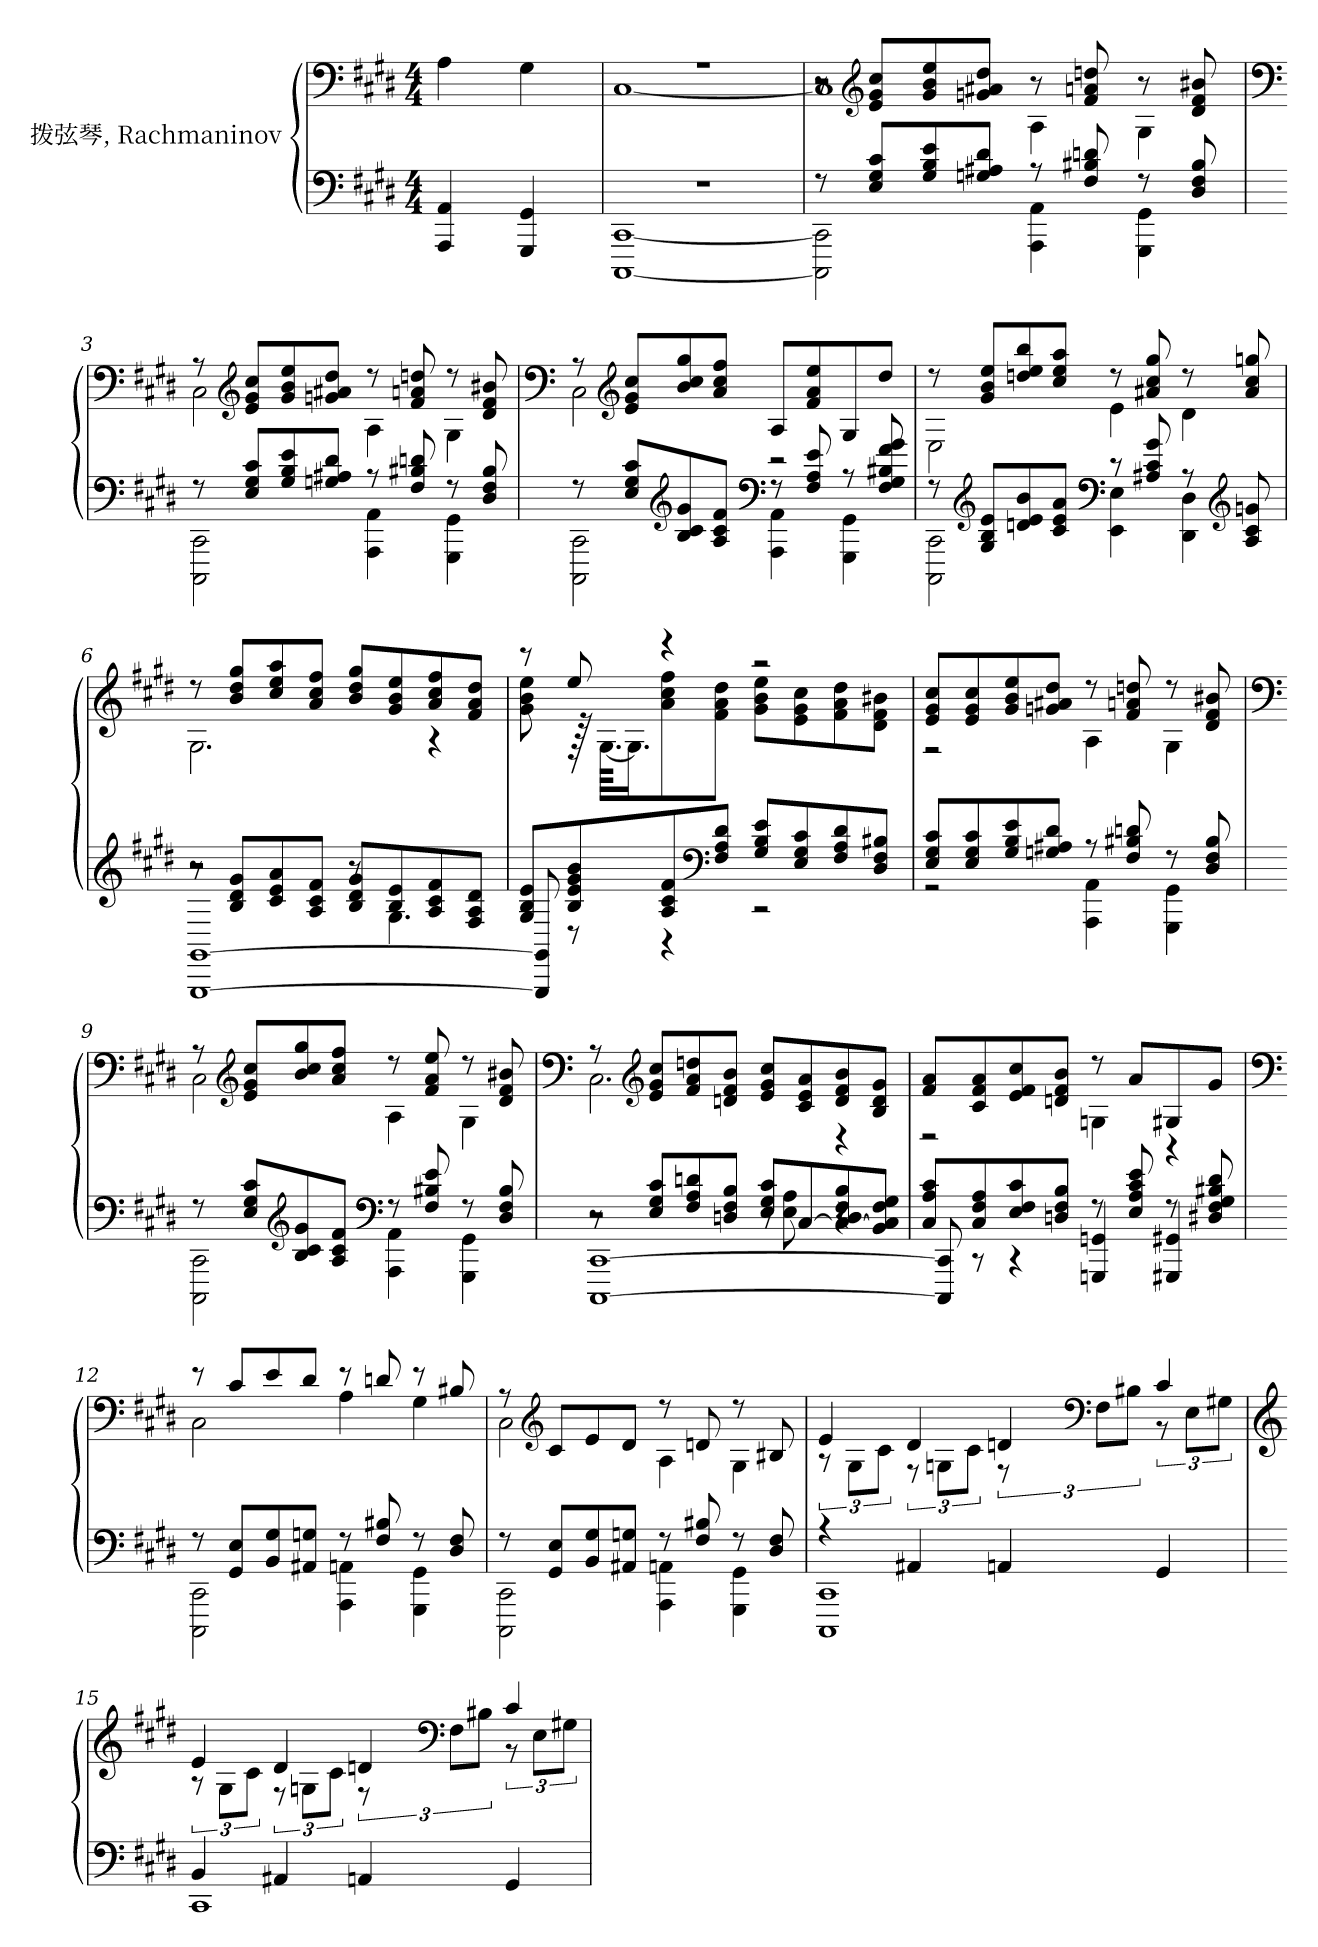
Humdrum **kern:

**kern	**kern
*part1	*part1
*staff2	*staff1
*I"拨弦琴, Rachmaninov	*
*clefF4	*clefF4
*k[f#c#g#d#]	*k[f#c#g#d#]
*M4/4	*M4/4
*MM40	*MM40
=	=
4AAA/ 4AA/	4A\
4GGG#/ 4GG#/	4G#\
=1	=1
*^	*^
1r	[1CCC# [1CC#	1r	[1C#
*	*	*v	*v
=2	=2	=2
*	*	*MM56
*	*	*^
*	*	*	*^
8r	2CCC#\] 2CC#\]	8r	2r	1C#]
*	*	*clefG2	*	*
8E/ 8G#/ 8c#/L	.	8e/ 8g#/ 8cc#/L	.	.
8G#/ 8B/ 8e/	.	8g#/ 8b/ 8ee/	.	.
8Gn/ 8A#X/ 8d#/J	.	8gn/ 8a#X/ 8dd#/J	.	.
8r	4AAA\ 4AA\	8r	4A\	.
8F#/ 8B#X/ 8dn/	.	8f#/ 8an/ 8ddn/	.	.
8r	4GGG#\ 4GG#\	8r	4G#\	.
8D#/ 8F#/ 8B#/	.	8d#/ 8f#/ 8b#X/	.	.
*	*	*v	*v	*v
=3	=3	=3
*	*	*clefF4
*	*	*^
8r	2CCC#\ 2CC#\	8r	2C#\
*	*	*clefG2	*
8E/ 8G#/ 8c#/L	.	8e/ 8g#/ 8cc#/L	.
8G#/ 8B/ 8e/	.	8g#/ 8b/ 8ee/	.
8Gn/ 8A#X/ 8d#/J	.	8gn/ 8a#X/ 8dd#/J	.
8r	4AAA\ 4AA\	8r	4A\
8F#/ 8B#X/ 8dn/	.	8f#/ 8an/ 8ddn/	.
8r	4GGG#\ 4GG#\	8r	4G#\
8D#/ 8F#/ 8B#/	.	8d#/ 8f#/ 8b#X/	.
!!LO:LB:g=z	!!
=4	=4	=4	=4
*	*	*clefF4	*
8r	2CCC#\ 2CC#\	8r	2C#\
*	*	*clefG2	*
8E/ 8G#/ 8c#/L	.	8e/ 8g#/ 8cc#/L	.
*clefG2	*	*	*
8B/ 8c#/ 8g#/	.	8b/ 8cc#/ 8gg#/	.
8A/ 8c#/ 8f#/J	.	8a/ 8cc#/ 8ff#/J	.
*clefF4	*	*	*
8r	4AAA\ 4AA\	8A/L	2r
8F#/ 8A/ 8e/	.	8f#/ 8a/ 8ee/	.
8r	4GGG#\ 4GG#\	8G#/	.
8F#/ 8G#/ 8B#X/ 8f#/ 8g#/	.	8dd#/J	.
=5	=5	=5	=5
8r	2CCC#\ 2CC#\	8r	2E\
*clefG2	*	*	*
8G#/ 8B/ 8e/L	.	8g#/ 8b/ 8ee/L	.
8dn/ 8e/ 8b/	.	8ddn/ 8ee/ 8bb/	.
8c#/ 8e/ 8a/J	.	8cc#/ 8ee/ 8aa/J	.
*clefF4	*	*	*
8r	4EE\ 4E\	8r	4e\
8A#X/ 8c#/ 8g#/	.	8a#X/ 8cc#/ 8gg#/	.
8r	4DD#\ 4D#\	8r	4d#\
*clefG2	*	*	*
8A#/ 8c#/ 8gn/	.	8a#/ 8cc#/ 8ggn/	.
!!LO:LB:g=z	!!
=6	=6	=6	=6
*	*^	*	*
8r	2r	[1GGG# [1GG#	8r	2.G#\
8B/ 8d#/ 8g#/L	.	.	8b/ 8dd#/ 8gg#/L	.
8c#/ 8e/ 8a/	.	.	8cc#/ 8ee/ 8aa/	.
8A/ 8c#/ 8f#/J	.	.	8a/ 8cc#/ 8ff#/J	.
8B/ 8d#/ 8g#/L	8r	.	8b/ 8dd#/ 8gg#/L	.
8B/ 8e/	4.G#\	.	8g#/ 8b/ 8ee/	.
8A/ 8c#/ 8f#/	.	.	8a/ 8cc#/ 8ff#/	4r
8F#/ 8A/ 8d#/J	.	.	8f#/ 8a/ 8dd#/J	.
*	*v	*v	*	*
=7	=7	=7	=7
8G#/ 8B/ 8e/L	8GGG#/] 8GG#/]	8r	8g#\ 8b\ 8ee\
8B/ 8e/ 8g#/ 8b/	8r	8ee/	128r
.	.	.	[64.G#\KKLL
.	.	.	16.G#\J]
8A/ 8c#/ 8f#/	4r	4r	8a\ 8cc#\ 8ff#\
*clefF4	*	*	*
8F#/ 8A/ 8d#/J	.	.	8f#\ 8a\ 8dd#\J
8G#/ 8B/ 8e/L	2r	2r	8g#\ 8b\ 8ee\L
8E/ 8G#/ 8c#/	.	.	8e\ 8g#\ 8cc#\
8F#/ 8A/ 8d#/	.	.	8f#\ 8a\ 8dd#\
8D#/ 8F#/ 8B#X/J	.	.	8d#\ 8f#\ 8b#X\J
=8	=8	=8	=8
8E/ 8G#/ 8c#/L	2r	8e/ 8g#/ 8cc#/L	2r
8E/ 8G#/ 8c#/	.	8e/ 8g#/ 8cc#/	.
8G#/ 8B/ 8e/	.	8g#/ 8b/ 8ee/	.
8Gn/ 8A#X/ 8d#/J	.	8gn/ 8a#X/ 8dd#/J	.
8r	4AAA\ 4AA\	8r	4A\
8F#/ 8B#X/ 8dn/	.	8f#/ 8an/ 8ddn/	.
8r	4GGG#\ 4GG#\	8r	4G#\
8D#/ 8F#/ 8B#/	.	8d#/ 8f#/ 8b#X/	.
!!LO:LB:g=z	!!
=9	=9	=9	=9
*	*	*clefF4	*
8r	2CCC#\ 2CC#\	8r	2C#\
*	*	*clefG2	*
8E/ 8G#/ 8c#/L	.	8e/ 8g#/ 8cc#/L	.
*clefG2	*	*	*
8B/ 8c#/ 8g#/	.	8b/ 8cc#/ 8gg#/	.
8A/ 8c#/ 8f#/J	.	8a/ 8cc#/ 8ff#/J	.
*clefF4	*	*	*
8r	4AAA\ 4AA\	8r	4A\
8F#/ 8B#X/ 8e/	.	8f#/ 8a/ 8ee/	.
8r	4GGG#\ 4GG#\	8r	4G#\
8D#/ 8F#/ 8B#/	.	8d#/ 8f#/ 8b#X/	.
*v	*v	*	*
=10	=10	=10
*	*clefF4	*
*^	*	*
*	*^	*	*
8r	2r	[1CCC# [1CC#	8r	2.C#\
*	*	*	*clefG2	*
8E/ 8G#/ 8c#/L	.	.	8e/ 8g#/ 8cc#/L	.
8F#/ 8A/ 8dn/	.	.	8f#/ 8a/ 8ddn/	.
8Dn/ 8F#/ 8B/J	.	.	8dn/ 8f#/ 8b/J	.
8E/ 8G#/ 8c#/L	8r	.	8e/ 8g#/ 8cc#/L	.
[8C#/	8E\ 8A\	.	8c#/ 8e/ 8a/	.
8C#/_ 8D/ 8F#/ 8B/	4r	.	8d/ 8f#/ 8b/	4r
8BB/ 8C#/] 8F#/ 8G#/J	.	.	8B/ 8d/ 8g#/J	.
*	*v	*v	*	*
!!LO:LB:g=z	!!
=11	=11	=11	=11
8C#/ 8A/ 8c#/L	8CCC#/] 8CC#/]	8f#/ 8a/L	2r
8C#/ 8F#/ 8A/	8r	8c#/ 8f#/ 8a/	.
8E/ 8F#/ 8c#/	4r	8e/ 8f#/ 8cc#/	.
8Dn/ 8F#/ 8B/J	.	8dn/ 8f#/ 8b/J	.
8r	4GGGn/ 4GGn/	8r	4Gn\
8E/ 8A/ 8c#/ 8e/	.	8a/L	.
8r	4GGG#X/ 4GG#X/	8G#X/	4r
8D#X/ 8F#/ 8G#/ 8B#X/ 8d#/	.	8g#/J	.
=12	=12	=12	=12
*	*	*clefF4	*
8r	2CCC#\ 2CC#\	8r	2C#\
8GG#/ 8E/L	.	8c#/L	.
8BB/ 8G#/	.	8e/	.
8AA#X/ 8Gn/J	.	8d#/J	.
8r	4AAA\ 4AAn\	8r	4A\
8F#/ 8B#X/	.	8dn/	.
8r	4GGG#\ 4GG#\	8r	4G#\
8D#/ 8F#/	.	8B#X/	.
!!LO:LB:g=z	!!
=13	=13	=13	=13
8r	2CCC#\ 2CC#\	8r	2C#\
*	*	*clefG2	*
8GG#/ 8E/L	.	8c#/L	.
8BB/ 8G#/	.	8e/	.
8AA#X/ 8Gn/J	.	8d#/J	.
8r	4AAA\ 4AAn\	8r	4A\
8F#/ 8B#X/	.	8dn/	.
8r	4GGG#\ 4GG#\	8r	4G#\
8D#/ 8F#/	.	8B#X/	.
=14	=14	=14	=14
*	*	*MM42	*
4r	1CCC# 1CC#	4e/	12r
*	*	*MM85	*
.	.	.	12G#\L
.	.	.	12c#\J
4AA#X/	.	4d#/	12r
.	.	.	12Gn\L
.	.	.	12c#\J
4AAn/	.	4dn/	12r
*	*	*clefF4	*
.	.	.	12F#\L
.	.	.	12B#X\J
4GG#/	.	4c#/	12r
.	.	.	12E\L
.	.	.	12G#X\J
!!LO:PB:g=z	!!
=15	=15	=15	=15
*	*	*clefG2	*
4BB/	1CC#	4e/	12r
.	.	.	12G#\L
.	.	.	12c#\J
4AA#X/	.	4d#/	12r
.	.	.	12Gn\L
.	.	.	12c#\J
4AAn/	.	4dn/	12r
*	*	*clefF4	*
.	.	.	12F#\L
.	.	.	12B#X\J
4GG#/	.	4c#/	12r
.	.	.	12E\L
.	.	.	12G#X\J
*v	*v	*	*
*	*v	*v
=	=
*-	*-
